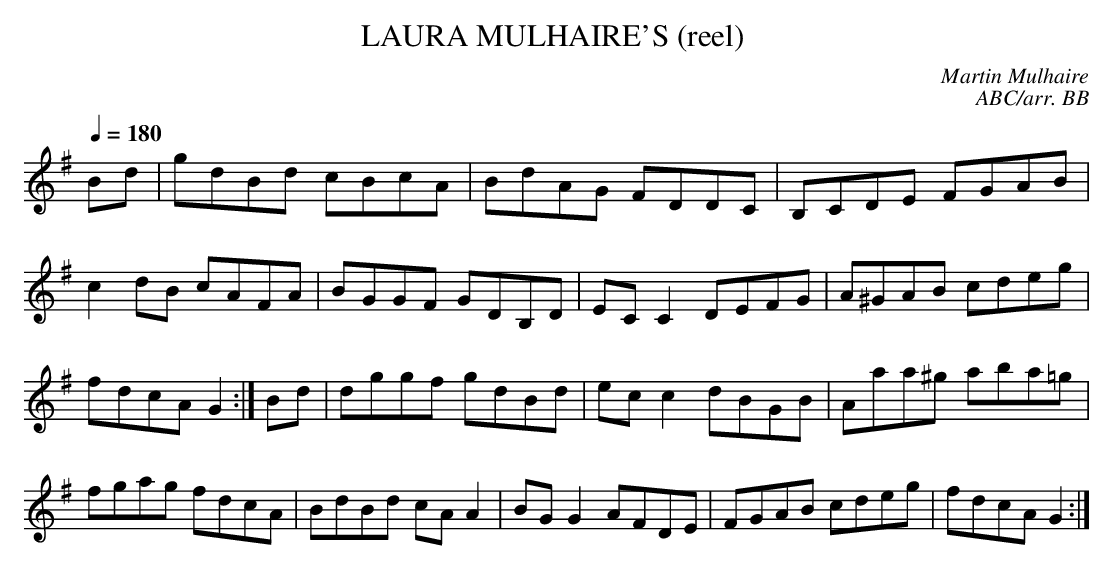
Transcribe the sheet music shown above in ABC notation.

X:1
T:LAURA MULHAIRE'S (reel) \
C:Martin Mulhaire\
C:ABC/arr. BB\
L:1/8\
M:4/4\
Q:1/4=180\
K:G\
Bd|gdBd cBcA|BdAG FDDC|B,CDE FGAB|c2dB cAFA|\
BGGF GDB,D|EC C2 DEFG|A^GAB cdeg|fdcA G2 :|\
Bd|dggf gdBd|ec c2 dBGB|Aaa^g aba=g|fgag fdcA|\
BdBd cA A2|BG G2 AFDE|FGAB cdeg|fdcA G2 :|\
\
\
